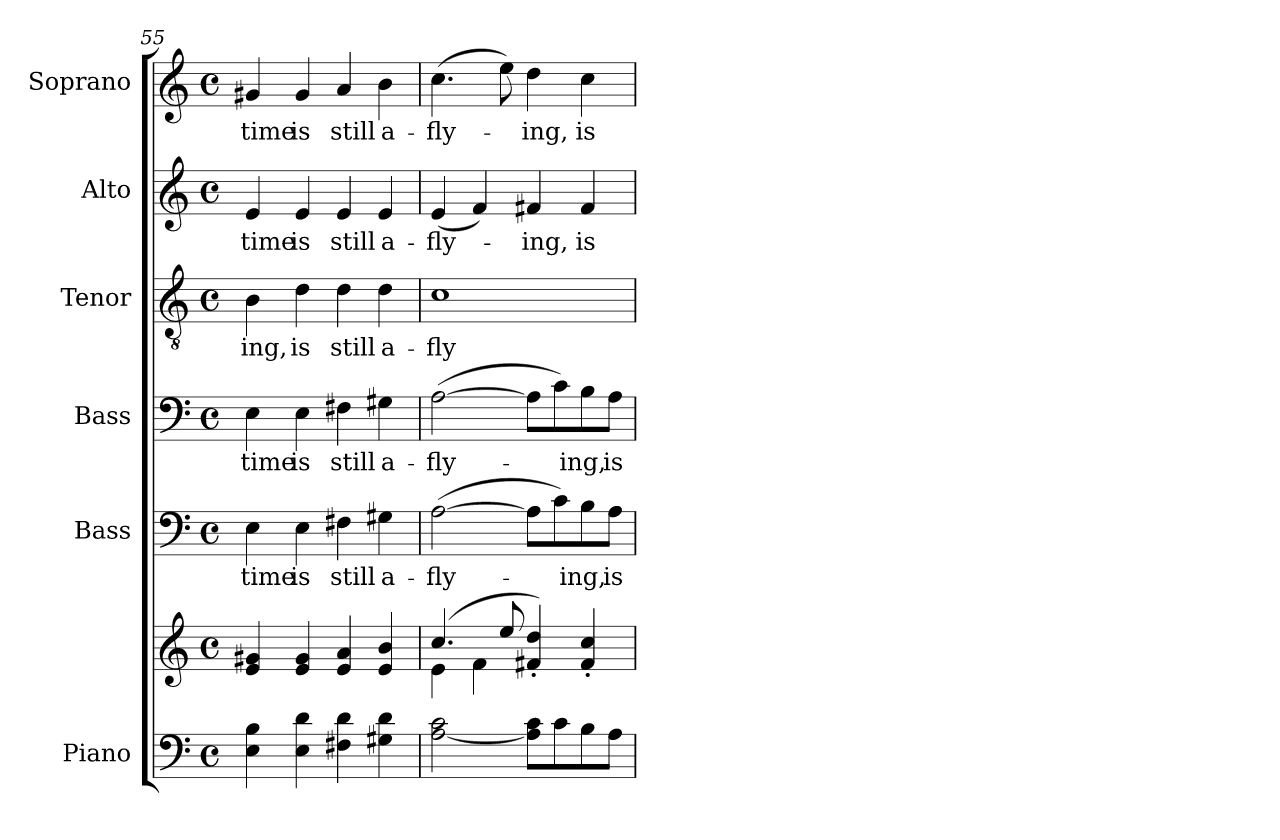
**kern	**kern	**kern	**text	**kern	**text	**kern	**text	**kern	**text	**kern	**text
*part6	*part6	*part5	*part5	*part4	*part4	*part3	*part3	*part2	*part2	*part1	*part1
*staff7	*staff6	*staff5	*staff5	*staff4	*staff4	*staff3	*staff3	*staff2	*staff2	*staff1	*staff1
*I"Piano	*	*I"Bass	*	*I"Bass	*	*I"Tenor	*	*I"Alto	*	*I"Soprano	*
*I'Pno.	*	*I'B.	*	*I'B.	*	*I'T.	*	*I'A.	*	*I'S.	*
*clefF4	*clefG2	*clefF4	*	*clefF4	*	*clefGv2	*	*clefG2	*	*clefG2	*
*	*	*	*	*	*	*ITrd7c12	*	*	*	*	*
*k[]	*k[]	*k[]	*	*k[]	*	*k[]	*	*k[]	*	*k[]	*
*C:	*C:	*C:	*	*C:	*	*C:	*	*C:	*	*C:	*
*M4/4	*M4/4	*M4/4	*	*M4/4	*	*M4/4	*	*M4/4	*	*M4/4	*
*met(c)	*met(c)	*met(c)	*	*met(c)	*	*met(c)	*	*met(c)	*	*met(c)	*
=55	=55	=55	=55	=55	=55	=55	=55	=55	=55	=55	=55
!	!	!	!LO:LY:b:color=#000000	!	!	!	!	!	!	!	!
!	!	!	!	!	!LO:LY:b:color=#000000	!	!	!	!	!	!
!	!	!	!	!	!	!	!LO:LY:b:color=#000000	!	!	!	!
!	!	!	!	!	!	!	!	!	!LO:LY:b:color=#000000	!	!
!	!	!	!	!	!	!	!	!	!	!	!LO:LY:b:color=#000000
4Ei\ 4Bi	4ei/ 4g#Xi	4Ei\	time	4Ei\	time	4BBi\	-ing,	4ei/	time	4g#Xi/	time
!	!	!	!LO:LY:b:color=#000000	!	!	!	!	!	!	!	!
!	!	!	!	!	!LO:LY:b:color=#000000	!	!	!	!	!	!
!	!	!	!	!	!	!	!LO:LY:b:color=#000000	!	!	!	!
!	!	!	!	!	!	!	!	!	!LO:LY:b:color=#000000	!	!
!	!	!	!	!	!	!	!	!	!	!	!LO:LY:b:color=#000000
4Ei\ 4di	4ei/ 4g#i	4Ei\	is	4Ei\	is	4Di\	is	4ei/	is	4g#i/	is
!	!	!	!LO:LY:b:color=#000000	!	!	!	!	!	!	!	!
!	!	!	!	!	!LO:LY:b:color=#000000	!	!	!	!	!	!
!	!	!	!	!	!	!	!LO:LY:b:color=#000000	!	!	!	!
!	!	!	!	!	!	!	!	!	!LO:LY:b:color=#000000	!	!
!	!	!	!	!	!	!	!	!	!	!	!LO:LY:b:color=#000000
4F#Xi\ 4di	4ei/ 4ai	4F#Xi\	still	4F#Xi\	still	4Di\	still	4ei/	still	4ai/	still
!	!	!	!LO:LY:b:color=#000000	!	!	!	!	!	!	!	!
!	!	!	!	!	!LO:LY:b:color=#000000	!	!	!	!	!	!
!	!	!	!	!	!	!	!LO:LY:b:color=#000000	!	!	!	!
!	!	!	!	!	!	!	!	!	!LO:LY:b:color=#000000	!	!
!	!	!	!	!	!	!	!	!	!	!	!LO:LY:b:color=#000000
4G#Xi\ 4di	4ei/ 4bi	4G#Xi\	a-	4G#Xi\	a-	4Di\	a-	4ei/	a-	4bi\	a-
=56	=56	=56	=56	=56	=56	=56	=56	=56	=56	=56	=56
*	*^	*	*	*	*	*	*	*	*	*	*
!	!	!	!	!LO:LY:b:color=#000000	!	!	!	!	!	!	!	!
!	!	!	!	!	!	!LO:LY:b:color=#000000	!	!	!	!	!	!
!	!	!	!	!	!	!	!	!LO:LY:b:color=#000000	!	!	!	!
!	!	!	!	!	!	!	!	!	!	!LO:LY:b:color=#000000	!	!
!	!	!	!	!	!	!	!	!	!	!	!	!LO:LY:b:color=#000000
[<2Ai\ 2ci	(4.cci/	4ei\	([>2Ai\	-fly-	([>2Ai\	-fly-	1Ci	-fly-	(4ei/	-fly-	(4.cci\	-fly-
.	.	4fi\	.	.	.	.	.	.	4fi/)	.	.	.
.	8eei/	.	.	.	.	.	.	.	.	.	8eei\)	.
!	!	!	!	!	!	!	!	!	!	!LO:LY:b:color=#000000	!	!
!	!	!	!	!	!	!	!	!	!	!	!	!LO:LY:b:color=#000000
8Ai\] 8ciL	4f#Xi/' 4ddi')	2ryy	8Ai\L]	.	8Ai\L]	.	.	.	4f#Xi/	-ing,	4ddi\	-ing,
8ci\	.	.	8ci\)	.	8ci\)	.	.	.	.	.	.	.
!	!	!	!	!LO:LY:b:color=#000000	!	!	!	!	!	!	!	!
!	!	!	!	!	!	!LO:LY:b:color=#000000	!	!	!	!	!	!
!	!	!	!	!	!	!	!	!	!	!LO:LY:b:color=#000000	!	!
!	!	!	!	!	!	!	!	!	!	!	!	!LO:LY:b:color=#000000
8Bi\	4f#i/' 4cci'	.	8Bi\	-ing,	8Bi\	-ing,	.	.	4f#i/	is	4cci\	is
!	!	!	!	!LO:LY:b:color=#000000	!	!	!	!	!	!	!	!
!	!	!	!	!	!	!LO:LY:b:color=#000000	!	!	!	!	!	!
8Ai\J	.	.	8Ai\J	is	8Ai\J	is	.	.	.	.	.	.
*	*v	*v	*	*	*	*	*	*	*	*	*	*
=	=	=	=	=	=	=	=	=	=	=	=
*-	*-	*-	*-	*-	*-	*-	*-	*-	*-	*-	*-
